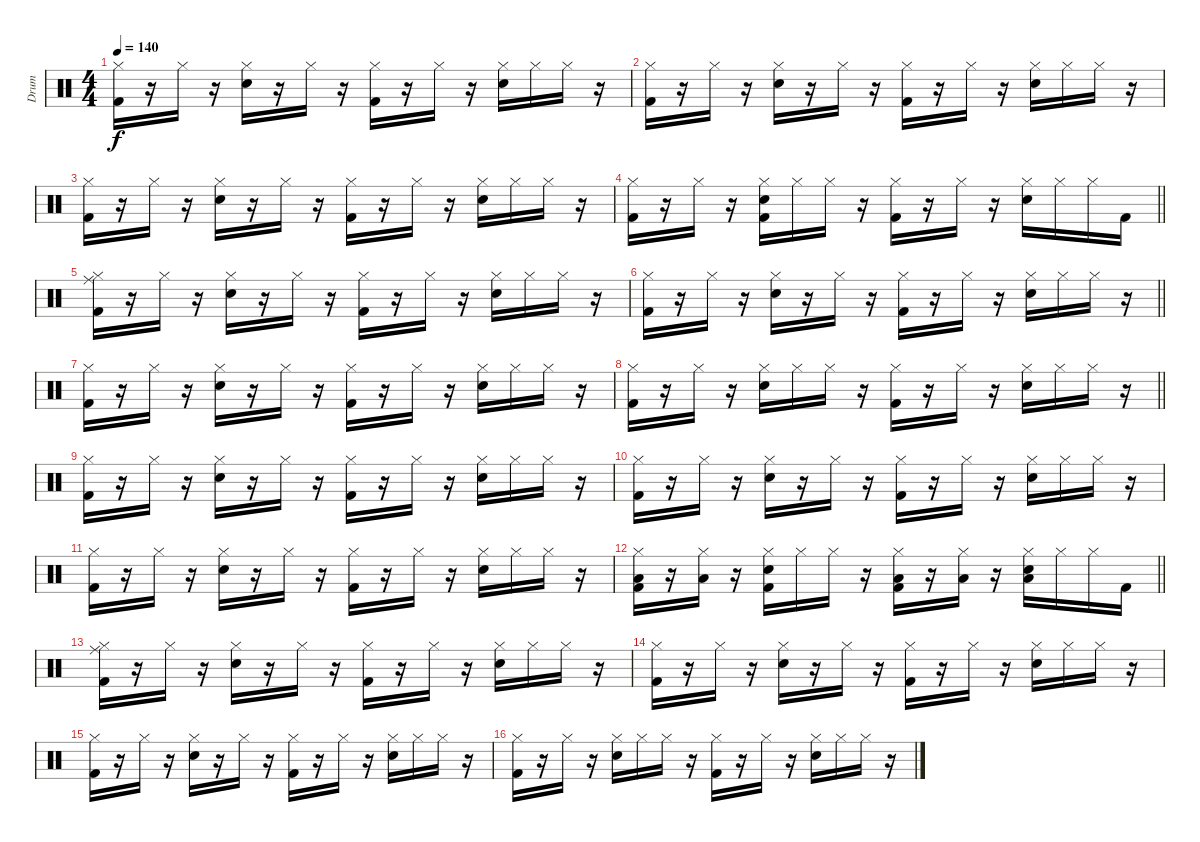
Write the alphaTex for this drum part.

\track ("Drum" "Drum") {instrument percussion}
\staff {score}
\articulation defaults
\ts (4 4)
\tempo 140
\clef neutral
\ks c
("Kick (hit) 2" "Hi-Hat (closed)").16{dy f} r.16 "Hi-Hat (closed)".16 r.16 ("Snare (hit) 2" "Hi-Hat (closed)").16 r.16 "Hi-Hat (closed)".16 r.16 ("Kick (hit) 2" "Hi-Hat (closed)").16 r.16 "Hi-Hat (closed)".16 r.16 ("Snare (hit) 2" "Hi-Hat (closed)").16 "Hi-Hat (closed)".16 "Hi-Hat (closed)".16 r.16 |
("Kick (hit) 2" "Hi-Hat (closed)").16 r.16 "Hi-Hat (closed)".16 r.16 ("Snare (hit) 2" "Hi-Hat (closed)").16 r.16 "Hi-Hat (closed)".16 r.16 ("Kick (hit) 2" "Hi-Hat (closed)").16 r.16 "Hi-Hat (closed)".16 r.16 ("Snare (hit) 2" "Hi-Hat (closed)").16 "Hi-Hat (closed)".16 "Hi-Hat (closed)".16 r.16 |
("Kick (hit) 2" "Hi-Hat (closed)").16 r.16 "Hi-Hat (closed)".16 r.16 ("Snare (hit) 2" "Hi-Hat (closed)").16 r.16 "Hi-Hat (closed)".16 r.16 ("Kick (hit) 2" "Hi-Hat (closed)").16 r.16 "Hi-Hat (closed)".16 r.16 ("Snare (hit) 2" "Hi-Hat (closed)").16 "Hi-Hat (closed)".16 "Hi-Hat (closed)".16 r.16 |
\barLineRight lightlight
("Kick (hit) 2" "Hi-Hat (closed)").16 r.16 "Hi-Hat (closed)".16 r.16 ("Snare (hit) 2" "Kick (hit) 2" "Hi-Hat (closed)").16 "Hi-Hat (closed)".16 "Hi-Hat (closed)".16 r.16 ("Kick (hit) 2" "Hi-Hat (closed)").16 r.16 "Hi-Hat (closed)".16 r.16 ("Snare (hit) 2" "Hi-Hat (closed)").16 "Hi-Hat (closed)".16 "Hi-Hat (closed)".16 "Kick (hit) 2".16 |
\section ("" "")
("Kick (hit) 2" "Ride (middle)" "Hi-Hat (closed)").16 r.16 "Hi-Hat (closed)".16 r.16 ("Snare (hit) 2" "Hi-Hat (closed)").16 r.16 "Hi-Hat (closed)".16 r.16 ("Kick (hit) 2" "Hi-Hat (closed)").16 r.16 "Hi-Hat (closed)".16 r.16 ("Snare (hit) 2" "Hi-Hat (closed)").16 "Hi-Hat (closed)".16 "Hi-Hat (closed)".16 r.16 |
\barLineRight lightlight
("Kick (hit) 2" "Hi-Hat (closed)").16 r.16 "Hi-Hat (closed)".16 r.16 ("Snare (hit) 2" "Hi-Hat (closed)").16 r.16 "Hi-Hat (closed)".16 r.16 ("Kick (hit) 2" "Hi-Hat (closed)").16 r.16 "Hi-Hat (closed)".16 r.16 ("Snare (hit) 2" "Hi-Hat (closed)").16 "Hi-Hat (closed)".16 "Hi-Hat (closed)".16 r.16 |
("Kick (hit) 2" "Hi-Hat (closed)").16 r.16 "Hi-Hat (closed)".16 r.16 ("Snare (hit) 2" "Hi-Hat (closed)").16 r.16 "Hi-Hat (closed)".16 r.16 ("Kick (hit) 2" "Hi-Hat (closed)").16 r.16 "Hi-Hat (closed)".16 r.16 ("Snare (hit) 2" "Hi-Hat (closed)").16 "Hi-Hat (closed)".16 "Hi-Hat (closed)".16 r.16 |
\barLineRight lightlight
("Kick (hit) 2" "Hi-Hat (closed)").16 r.16 "Hi-Hat (closed)".16 r.16 ("Snare (hit) 2" "Hi-Hat (closed)").16 "Hi-Hat (closed)".16 "Hi-Hat (closed)".16 r.16 ("Kick (hit) 2" "Hi-Hat (closed)").16 r.16 "Hi-Hat (closed)".16 r.16 ("Snare (hit) 2" "Hi-Hat (closed)").16 "Hi-Hat (closed)".16 "Hi-Hat (closed)".16 r.16 |
("Kick (hit) 2" "Hi-Hat (closed)").16 r.16 "Hi-Hat (closed)".16 r.16 ("Snare (hit) 2" "Hi-Hat (closed)").16 r.16 "Hi-Hat (closed)".16 r.16 ("Kick (hit) 2" "Hi-Hat (closed)").16 r.16 "Hi-Hat (closed)".16 r.16 ("Snare (hit) 2" "Hi-Hat (closed)").16 "Hi-Hat (closed)".16 "Hi-Hat (closed)".16 r.16 |
("Kick (hit) 2" "Hi-Hat (closed)").16 r.16 "Hi-Hat (closed)".16 r.16 ("Snare (hit) 2" "Hi-Hat (closed)").16 r.16 "Hi-Hat (closed)".16 r.16 ("Kick (hit) 2" "Hi-Hat (closed)").16 r.16 "Hi-Hat (closed)".16 r.16 ("Snare (hit) 2" "Hi-Hat (closed)").16 "Hi-Hat (closed)".16 "Hi-Hat (closed)".16 r.16 |
("Kick (hit) 2" "Hi-Hat (closed)").16 r.16 "Hi-Hat (closed)".16 r.16 ("Snare (hit) 2" "Hi-Hat (closed)").16 r.16 "Hi-Hat (closed)".16 r.16 ("Kick (hit) 2" "Hi-Hat (closed)").16 r.16 "Hi-Hat (closed)".16 r.16 ("Snare (hit) 2" "Hi-Hat (closed)").16 "Hi-Hat (closed)".16 "Hi-Hat (closed)".16 r.16 |
\barLineRight lightlight
("Kick (hit) 2" "Low Tom (hit)" "Hi-Hat (closed)").16 r.16 ("Low Tom (hit)" "Hi-Hat (closed)").16 r.16 ("Snare (hit) 2" "Kick (hit) 2" "Hi-Hat (closed)").16 "Hi-Hat (closed)".16 "Hi-Hat (closed)".16 r.16 ("Kick (hit) 2" "Low Tom (hit)" "Hi-Hat (closed)").16 r.16 ("Low Tom (hit)" "Hi-Hat (closed)").16 r.16 ("Snare (hit) 2" "Low Tom (hit)" "Hi-Hat (closed)").16 "Hi-Hat (closed)".16 "Hi-Hat (closed)".16 "Kick (hit) 2".16 |
\section ("" "")
("Kick (hit) 2" "Ride (middle)" "Hi-Hat (closed)").16 r.16 "Hi-Hat (closed)".16 r.16 ("Snare (hit) 2" "Hi-Hat (closed)").16 r.16 "Hi-Hat (closed)".16 r.16 ("Kick (hit) 2" "Hi-Hat (closed)").16 r.16 "Hi-Hat (closed)".16 r.16 ("Snare (hit) 2" "Hi-Hat (closed)").16 "Hi-Hat (closed)".16 "Hi-Hat (closed)".16 r.16 |
("Kick (hit) 2" "Hi-Hat (closed)").16 r.16 "Hi-Hat (closed)".16 r.16 ("Snare (hit) 2" "Hi-Hat (closed)").16 r.16 "Hi-Hat (closed)".16 r.16 ("Kick (hit) 2" "Hi-Hat (closed)").16 r.16 "Hi-Hat (closed)".16 r.16 ("Snare (hit) 2" "Hi-Hat (closed)").16 "Hi-Hat (closed)".16 "Hi-Hat (closed)".16 r.16 |
("Kick (hit) 2" "Hi-Hat (closed)").16 r.16 "Hi-Hat (closed)".16 r.16 ("Snare (hit) 2" "Hi-Hat (closed)").16 r.16 "Hi-Hat (closed)".16 r.16 ("Kick (hit) 2" "Hi-Hat (closed)").16 r.16 "Hi-Hat (closed)".16 r.16 ("Snare (hit) 2" "Hi-Hat (closed)").16 "Hi-Hat (closed)".16 "Hi-Hat (closed)".16 r.16 |
("Kick (hit) 2" "Hi-Hat (closed)").16 r.16 "Hi-Hat (closed)".16 r.16 ("Snare (hit) 2" "Hi-Hat (closed)").16 "Hi-Hat (closed)".16 "Hi-Hat (closed)".16 r.16 ("Kick (hit) 2" "Hi-Hat (closed)").16 r.16 "Hi-Hat (closed)".16 r.16 ("Snare (hit) 2" "Hi-Hat (closed)").16 "Hi-Hat (closed)".16 "Hi-Hat (closed)".16 r.16
